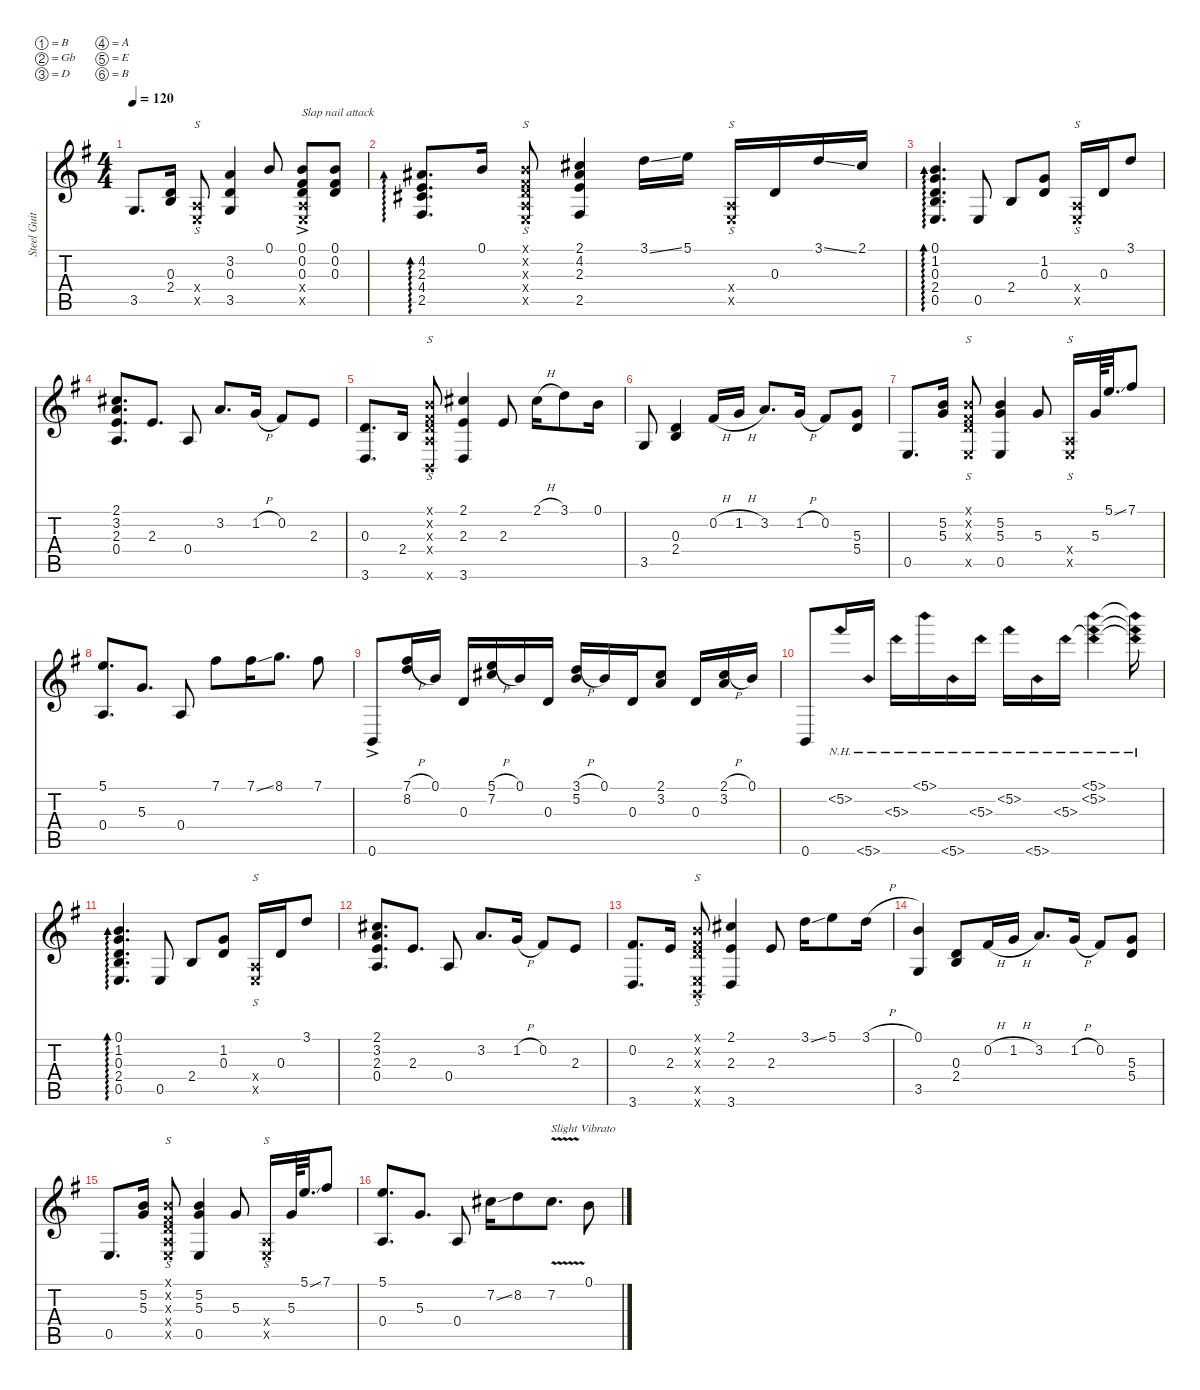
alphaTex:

\defaultSystemsLayout 4
\hideDynamics
\bracketExtendMode nobrackets
\otherSystemsTrackNameOrientation horizontal
\track ("Steel Guitar" "Steel Guit") {defaultSystemsLayout 2 instrument acousticguitarsteel}
\staff {score tabs}
\tuning (B3 Gb3 D3 A2 E2 B1)
\ts (4 4)
\tempo 120
\clef g2
\ks g
3.5{acc forcenatural}.8{d dy mf beam Up} (2.4{acc forcenatural} 0.3{acc forcenatural}).16{beam Up} (0.5{x acc forcenatural} 0.4{x acc forcenatural}).8{s beam Up} (3.5{acc forcenatural} 0.3{acc forcenatural} 3.2{acc forcenatural}).4{beam Up} 0.1{acc forcenatural}.8{beam Up} (0.4{ac x acc forcenatural} 0.5{ac x acc forcenatural} 0.2{acc #} 0.1{ac acc forcenatural} 0.3{acc forcenatural}).8{txt "Slap nail attack" beam Up} (0.2{acc #} 0.1{acc forcenatural} 0.3{acc forcenatural}).8{beam Up} |
(4.2{acc #} 2.5{acc #} 4.4{acc #} 2.3{acc forcenatural}).8{d ad 0 beam Up} 0.1{acc forcenatural}.16{beam Up} (0.5{x acc forcenatural} 0.4{x acc forcenatural} 0.1{x acc forcenatural} 0.2{x acc #} 0.3{x acc forcenatural}).8{s beam Up} (2.5{acc #} 4.2{acc #} 2.1{acc #} 2.3{acc forcenatural}).4{beam Up} 3.1{ss acc forcenatural}.16{beam Down} 5.1{acc forcenatural}.16{beam Down} (0.5{x acc forcenatural} 0.4{x acc forcenatural}).16{s beam Up} 0.3{acc forcenatural}.16{beam Up} 3.1{ss acc forcenatural}.16{beam Up} 2.1{acc #}.16{beam Up} |
(0.5{acc forcenatural} 2.4{acc forcenatural} 0.3{acc forcenatural} 1.2{acc forcenatural} 0.1{acc forcenatural}).4{d ad 0 beam Up} 0.5{acc forcenatural}.8{beam Up} 2.4{acc forcenatural}.8{beam Up} (1.2{acc forcenatural} 0.3{acc forcenatural}).8{beam Up} (0.5{x acc forcenatural} 0.4{x acc forcenatural}).16{s beam Up} 0.3{acc forcenatural}.16{beam Up} 3.1{acc forcenatural}.8{beam Up} |
(2.1{acc #} 3.2{acc forcenatural} 2.3{acc forcenatural} 0.4{acc forcenatural}).8{d beam Up} 2.3{acc forcenatural}.8{d beam Up} 0.4{acc forcenatural}.8{beam Up} 3.2{acc forcenatural}.8{d beam Up} 1.2{h acc forcenatural}.16{beam Up} 0.2{acc #}.8{beam Up} 2.3{acc forcenatural}.8{beam Up} |
(3.6{acc forcenatural} 0.3{acc forcenatural}).8{d beam Up} 2.4{acc forcenatural}.16{beam Up} (0.6{x acc forcenatural} 0.4{x acc forcenatural} 0.3{x acc forcenatural} 0.2{x acc #} 0.1{x acc forcenatural}).8{s beam Up} (3.6{acc forcenatural} 2.3{acc forcenatural} 2.1{acc #}).4{beam Up} 2.3{acc forcenatural}.8{beam Up} 2.1{h acc #}.16{beam Down} 3.1{acc forcenatural}.8{beam Down} 0.1{acc forcenatural}.16{beam Down} |
3.5{acc forcenatural}.8{beam Up} (2.4{acc forcenatural} 0.3{acc forcenatural}).4{beam Up} 0.2{h acc #}.16{beam Up} 1.2{h acc forcenatural}.16{beam Up} 3.2{acc forcenatural}.8{d beam Up} 1.2{h acc forcenatural}.16{beam Up} 0.2{acc #}.8{beam Up} (5.3{acc forcenatural} 5.4{acc forcenatural}).8{beam Up} |
0.5{acc forcenatural}.8{d beam Up} (5.2{acc forcenatural} 5.3{acc forcenatural}).16{beam Up} (0.5{x acc forcenatural} 0.3{x acc forcenatural} 0.2{x acc #} 0.1{x acc forcenatural}).8{s beam Up} (0.5{acc forcenatural} 5.3{acc forcenatural} 5.2{acc forcenatural}).4{beam Up} 5.3{acc forcenatural}.8{beam Up} (0.4{x acc forcenatural} 0.5{x acc forcenatural}).16{s beam Up} 5.3{acc forcenatural}.64{beam Up} 5.1{ss acc forcenatural}.32{d beam Up} 7.1{acc #}.8{beam Up} |
(5.1{acc forcenatural} 0.4{acc forcenatural}).8{d beam Up} 5.3{acc forcenatural}.8{d beam Up} 0.4{acc forcenatural}.8{beam Up} 7.1{acc #}.8{beam Down} 7.1{ss acc #}.16{beam Down} 8.1{acc forcenatural}.8{d beam Down} 7.1{acc #}.8{beam Down} |
0.6{ac acc forcenatural}.8{beam Up} (7.1{h acc #} 8.2{acc forcenatural}).16{beam Up} 0.1{acc forcenatural}.16{beam Up} 0.3{acc forcenatural}.16{beam Up} (7.2{acc #} 5.1{h acc forcenatural}).16{beam Up} 0.1{acc forcenatural}.16{beam Up} 0.3{acc forcenatural}.16{beam Up} (3.1{h acc forcenatural} 5.2{acc forcenatural}).16{beam Up} 0.1{acc forcenatural}.16{beam Up} 0.3{acc forcenatural}.16{beam Up} (2.1{acc #} 3.2{acc forcenatural}).8{beam Up} 0.3{acc forcenatural}.16{beam Up} (2.1{h acc #} 3.2{acc forcenatural}).16{beam Up} 0.1{acc forcenatural}.16{beam Up} |
0.6{acc forcenatural}.8{beam Up} 5.2{nh acc forcenatural}.16{beam Up} 5.6{nh acc forcenatural}.16{beam Up} 5.3{nh acc forcenatural}.16{beam Down} 5.1{nh acc forcenatural}.16{beam Down} 5.6{nh acc forcenatural}.16{beam Down} 5.3{nh acc forcenatural}.16{beam Down} 5.2{nh acc forcenatural}.16{beam Down} 5.6{nh acc forcenatural}.16{beam Down} 5.3{nh acc forcenatural}.16{beam Down} (5.2{nh acc forcenatural} 5.1{nh acc forcenatural} 5.3{nh t acc forcenatural}).4{dy ff beam Down} (5.1{nh t acc forcenatural} 5.2{nh t acc forcenatural} 5.3{nh t acc forcenatural}).16{beam Down} |
(0.5{acc forcenatural} 2.4{acc forcenatural} 0.3{acc forcenatural} 1.2{acc forcenatural} 0.1{acc forcenatural}).4{d ad 0 dy mf beam Up} 0.5{acc forcenatural}.8{beam Up} 2.4{acc forcenatural}.8{beam Up} (1.2{acc forcenatural} 0.3{acc forcenatural}).8{beam Up} (0.5{x acc forcenatural} 0.4{x acc forcenatural}).16{s beam Up} 0.3{acc forcenatural}.16{beam Up} 3.1{acc forcenatural}.8{beam Up} |
(2.1{acc #} 3.2{acc forcenatural} 2.3{acc forcenatural} 0.4{acc forcenatural}).8{d beam Up} 2.3{acc forcenatural}.8{d beam Up} 0.4{acc forcenatural}.8{beam Up} 3.2{acc forcenatural}.8{d beam Up} 1.2{h acc forcenatural}.16{beam Up} 0.2{acc #}.8{beam Up} 2.3{acc forcenatural}.8{beam Up} |
(3.6{acc forcenatural} 0.2{acc #}).8{d beam Up} 2.3{acc forcenatural}.16{beam Up} (0.6{x acc forcenatural} 0.5{x acc forcenatural} 0.3{x acc forcenatural} 0.2{x acc #} 0.1{x acc forcenatural}).8{s beam Up} (2.1{acc #} 2.3{acc forcenatural} 3.6{acc forcenatural}).4{beam Up} 2.3{acc forcenatural}.8{beam Up} 3.1{ss acc forcenatural}.16{beam Down} 5.1{acc forcenatural}.8{beam Down} 3.1{h acc forcenatural}.16{beam Down} |
(3.5{acc forcenatural} 0.1{acc forcenatural}).4{beam Up} (0.3{acc forcenatural} 2.4{acc forcenatural}).8{beam Up} 0.2{h acc #}.16{beam Up} 1.2{h acc forcenatural}.16{beam Up} 3.2{acc forcenatural}.8{d beam Up} 1.2{h acc forcenatural}.16{beam Up} 0.2{acc #}.8{beam Up} (5.3{acc forcenatural} 5.4{acc forcenatural}).8{beam Up} |
0.5{acc forcenatural}.8{d beam Up} (5.3{acc forcenatural} 5.2{acc forcenatural}).16{beam Up} (0.5{x acc forcenatural} 0.3{x acc forcenatural} 0.2{x acc #} 0.1{x acc forcenatural} 0.4{x acc forcenatural}).8{s beam Up} (0.5{acc forcenatural} 5.3{acc forcenatural} 5.2{acc forcenatural}).4{beam Up} 5.3{acc forcenatural}.8{beam Up} (0.4{x acc forcenatural} 0.5{x acc forcenatural}).16{s beam Up} 5.3{acc forcenatural}.64{beam Up} 5.1{ss acc forcenatural}.32{d beam Up} 7.1{acc #}.8{beam Up} |
(0.4{acc forcenatural} 5.1{acc forcenatural}).8{d beam Up} 5.3{acc forcenatural}.8{d beam Up} 0.4{acc forcenatural}.8{beam Up} 7.2{ss acc #}.16{beam Down} 8.2{acc forcenatural}.8{beam Down} 7.2{v acc #}.8{d txt "Slight Vibrato" beam Down} 0.1{acc forcenatural}.8{beam Down}
